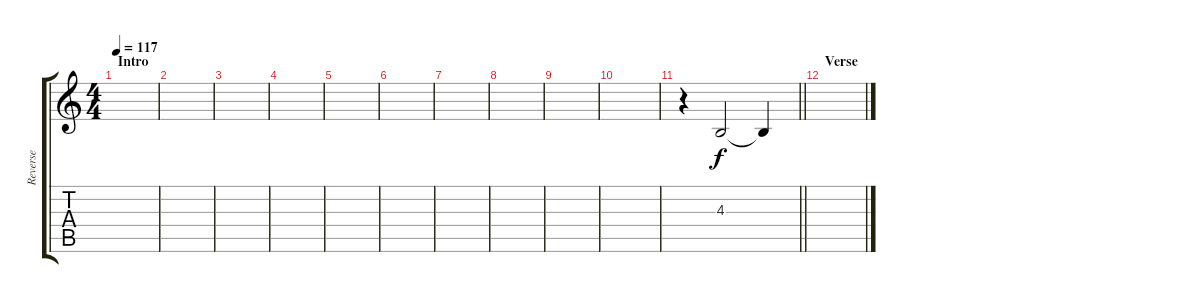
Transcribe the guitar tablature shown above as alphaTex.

\track ("Reverse" "Reverse") {instrument reversecymbal}
\staff {score tabs}
\tuning (E4 B3 G3 D3 A2 E2) {hide}
\ts (4 4)
\section ("" "Intro")
\tempo 117
\clef g2
\ks c
|
|
|
|
|
|
|
|
|
|
\barLineRight lightlight
r.4 4.3.2 4.3{t}.4 |
\section ("" "Verse")
